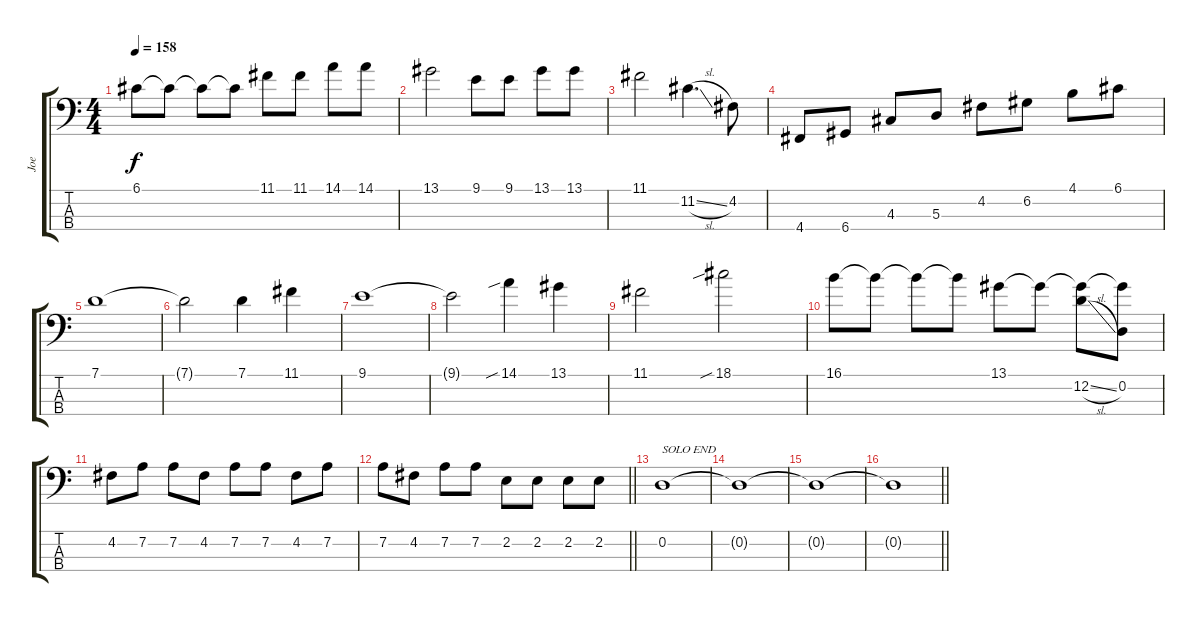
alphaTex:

\track ("Joe" "Joe") {instrument slapbass2}
\staff {score tabs}
\tuning (G2 D2 A1 D1) {hide}
\ts (4 4)
\tempo 158
\clef f4
\ks c
6.1.8{dy f} 6.1{t}.8 6.1{t}.8 6.1{t}.8 11.1.8 11.1.8 14.1.8 14.1.8 |
13.1.2 9.1.8 9.1.8 13.1.8 13.1.8 |
11.1.2 11.2{sl}.4{d} 4.2.8 |
4.4.8 6.4.8 4.3.8 5.3.8 4.2.8 6.2.8 4.1.8 6.1.8 |
7.1.1 |
7.1{t}.2 7.1.4 11.1.4 |
9.1.1 |
9.1{t}.2 14.1{sib}.4 13.1.4 |
11.1.2 18.1{sib}.2 |
16.1.8 16.1{t}.8 16.1{t}.8 16.1{t}.8 13.1.8 13.1{t}.8 (13.1{t} 12.2{sl}).8 (13.1{t} 0.2).8 |
4.2.8 7.2.8 7.2.8 4.2.8 7.2.8 7.2.8 4.2.8 7.2.8 |
\barLineRight lightlight
7.2.8 4.2.8 7.2.8 7.2.8 2.2.8 2.2.8 2.2.8 2.2.8 |
0.2.1{txt "SOLO END"} |
0.2{t}.1 |
0.2{t}.1 |
\barLineRight lightlight
0.2{t}.1
